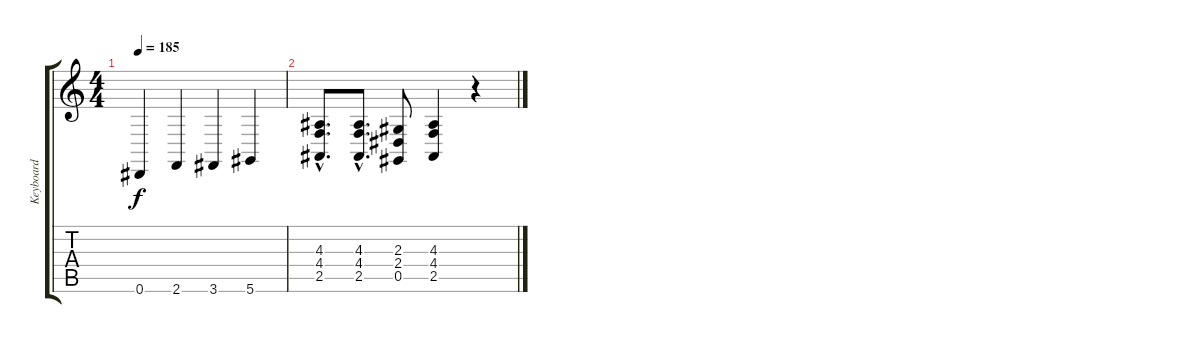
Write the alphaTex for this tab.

\track ("Keyboard" "Keyboard") {instrument stringensemble1}
\staff {score tabs}
\tuning (Eb4 Bb3 Gb3 Db3 Ab2 Eb2) {hide}
\ts (4 4)
\tempo 185
\clef g2
\ks c
0.6.4{dy f} 2.6.4 3.6.4 5.6.4 |
(4.3{hac} 4.4{hac} 2.5{hac}).8{d} (4.3{hac} 4.4{hac} 2.5{hac}).8{d} (2.3 2.4 0.5).8 (4.3 4.4 2.5).4 r.4
